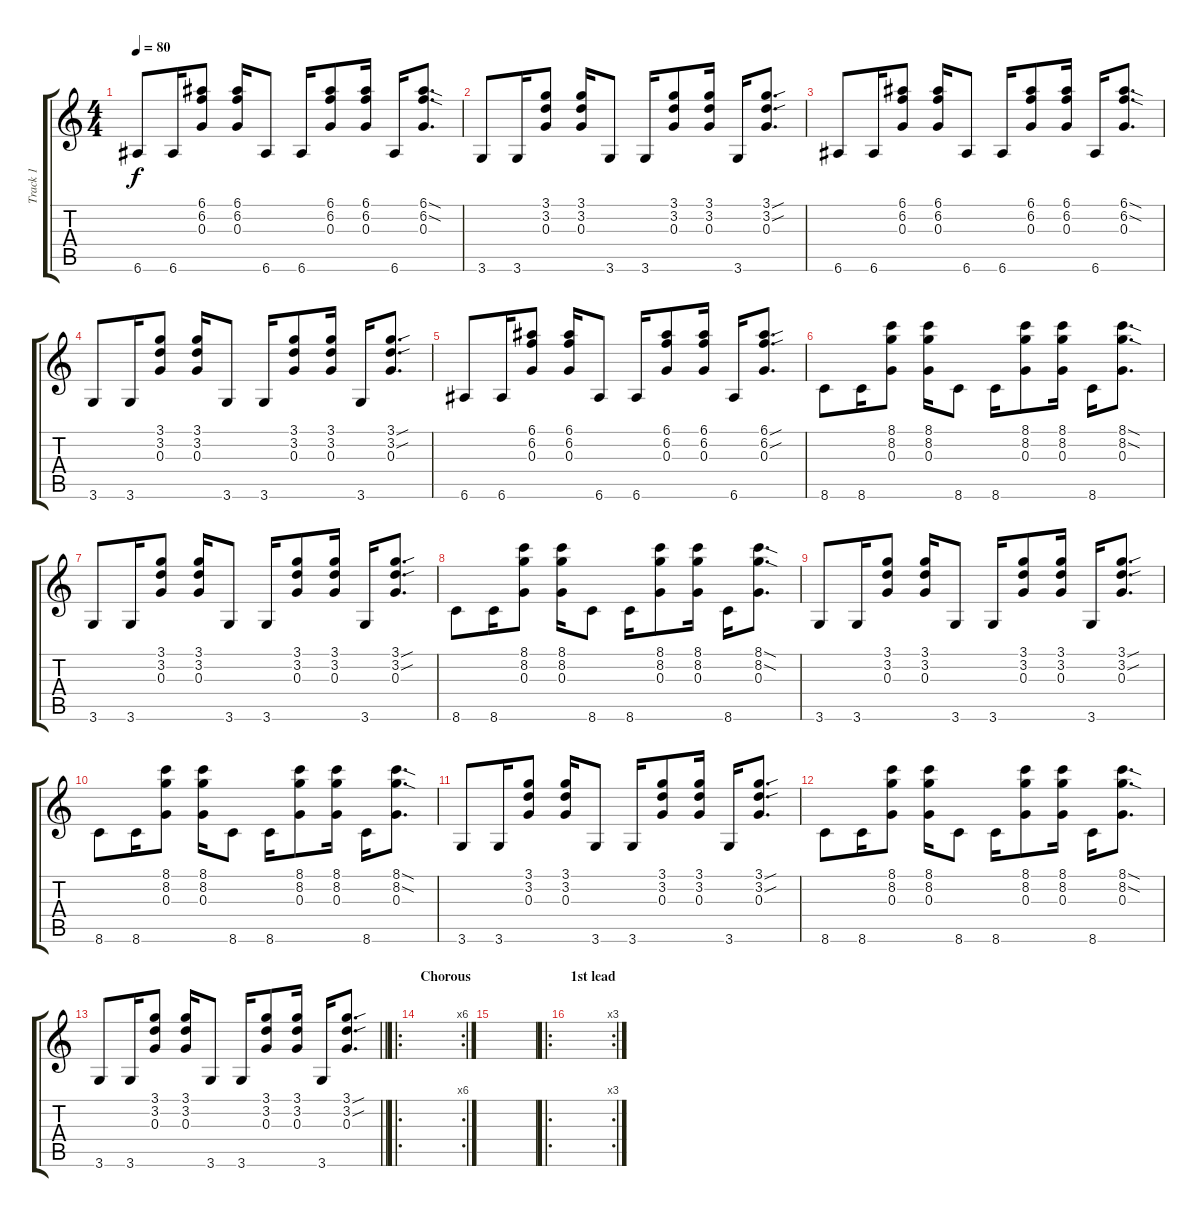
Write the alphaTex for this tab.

\track ("Track 1" "Track 1") {instrument electricguitarclean}
\staff {score tabs}
\tuning (E4 B3 G3 D3 A2 E2) {hide}
\ts (4 4)
\tempo 80
\clef g2
\ks c
6.6.8{dy f} 6.6.16 (6.1 6.2 0.3).8 (6.1 6.2 0.3).16 6.6.8 6.6.16 (6.1 6.2 0.3).8 (6.1 6.2 0.3).16 6.6.16 (6.1{sod} 6.2{sod} 0.3).8{d} |
3.6.8 3.6.16 (3.1 3.2 0.3).8 (3.1 3.2 0.3).16 3.6.8 3.6.16 (3.1 3.2 0.3).8 (3.1 3.2 0.3).16 3.6.16 (3.1{sou} 3.2{sou} 0.3).8{d} |
6.6.8 6.6.16 (6.1 6.2 0.3).8 (6.1 6.2 0.3).16 6.6.8 6.6.16 (6.1 6.2 0.3).8 (6.1 6.2 0.3).16 6.6.16 (6.1{sod} 6.2{sod} 0.3).8{d} |
3.6.8 3.6.16 (3.1 3.2 0.3).8 (3.1 3.2 0.3).16 3.6.8 3.6.16 (3.1 3.2 0.3).8 (3.1 3.2 0.3).16 3.6.16 (3.1{sou} 3.2{sou} 0.3).8{d} |
6.6.8 6.6.16 (6.1 6.2 0.3).8 (6.1 6.2 0.3).16 6.6.8 6.6.16 (6.1 6.2 0.3).8 (6.1 6.2 0.3).16 6.6.16 (6.1{sou} 6.2{sou} 0.3).8{d} |
8.6.8 8.6.16 (8.1 8.2 0.3).8 (8.1 8.2 0.3).16 8.6.8 8.6.16 (8.1 8.2 0.3).8 (8.1 8.2 0.3).16 8.6.16 (8.1{sod} 8.2{sod} 0.3).8{d} |
3.6.8 3.6.16 (3.1 3.2 0.3).8 (3.1 3.2 0.3).16 3.6.8 3.6.16 (3.1 3.2 0.3).8 (3.1 3.2 0.3).16 3.6.16 (3.1{sou} 3.2{sou} 0.3).8{d} |
8.6.8 8.6.16 (8.1 8.2 0.3).8 (8.1 8.2 0.3).16 8.6.8 8.6.16 (8.1 8.2 0.3).8 (8.1 8.2 0.3).16 8.6.16 (8.1{sod} 8.2{sod} 0.3).8{d} |
3.6.8 3.6.16 (3.1 3.2 0.3).8 (3.1 3.2 0.3).16 3.6.8 3.6.16 (3.1 3.2 0.3).8 (3.1 3.2 0.3).16 3.6.16 (3.1{sou} 3.2{sou} 0.3).8{d} |
8.6.8 8.6.16 (8.1 8.2 0.3).8 (8.1 8.2 0.3).16 8.6.8 8.6.16 (8.1 8.2 0.3).8 (8.1 8.2 0.3).16 8.6.16 (8.1{sod} 8.2{sod} 0.3).8{d} |
3.6.8 3.6.16 (3.1 3.2 0.3).8 (3.1 3.2 0.3).16 3.6.8 3.6.16 (3.1 3.2 0.3).8 (3.1 3.2 0.3).16 3.6.16 (3.1{sou} 3.2{sou} 0.3).8{d} |
8.6.8 8.6.16 (8.1 8.2 0.3).8 (8.1 8.2 0.3).16 8.6.8 8.6.16 (8.1 8.2 0.3).8 (8.1 8.2 0.3).16 8.6.16 (8.1{sod} 8.2{sod} 0.3).8{d} |
\barLineRight lightlight
3.6.8 3.6.16 (3.1 3.2 0.3).8 (3.1 3.2 0.3).16 3.6.8 3.6.16 (3.1 3.2 0.3).8 (3.1 3.2 0.3).16 3.6.16 (3.1{sou} 3.2{sou} 0.3).8{d} |
\ro
\rc 6
\section ("" "Chorous")
|
|
\ro
\rc 3
\section ("" "1st lead")
